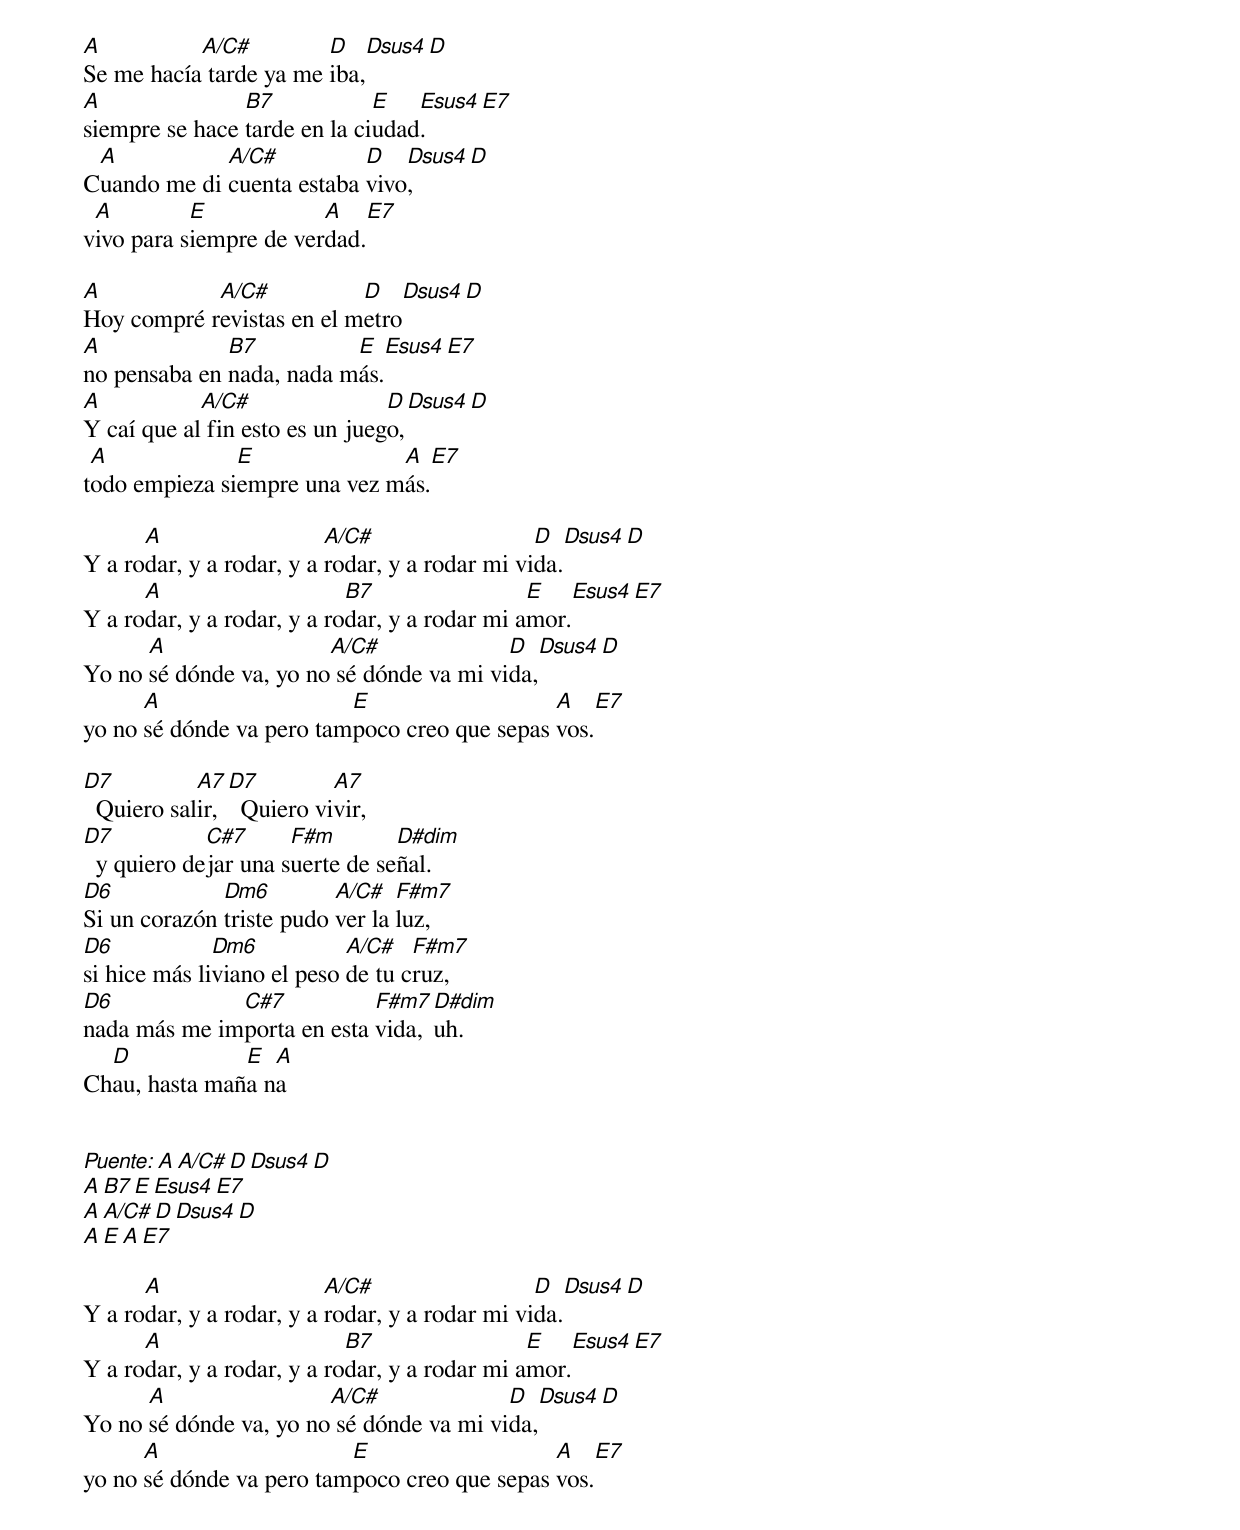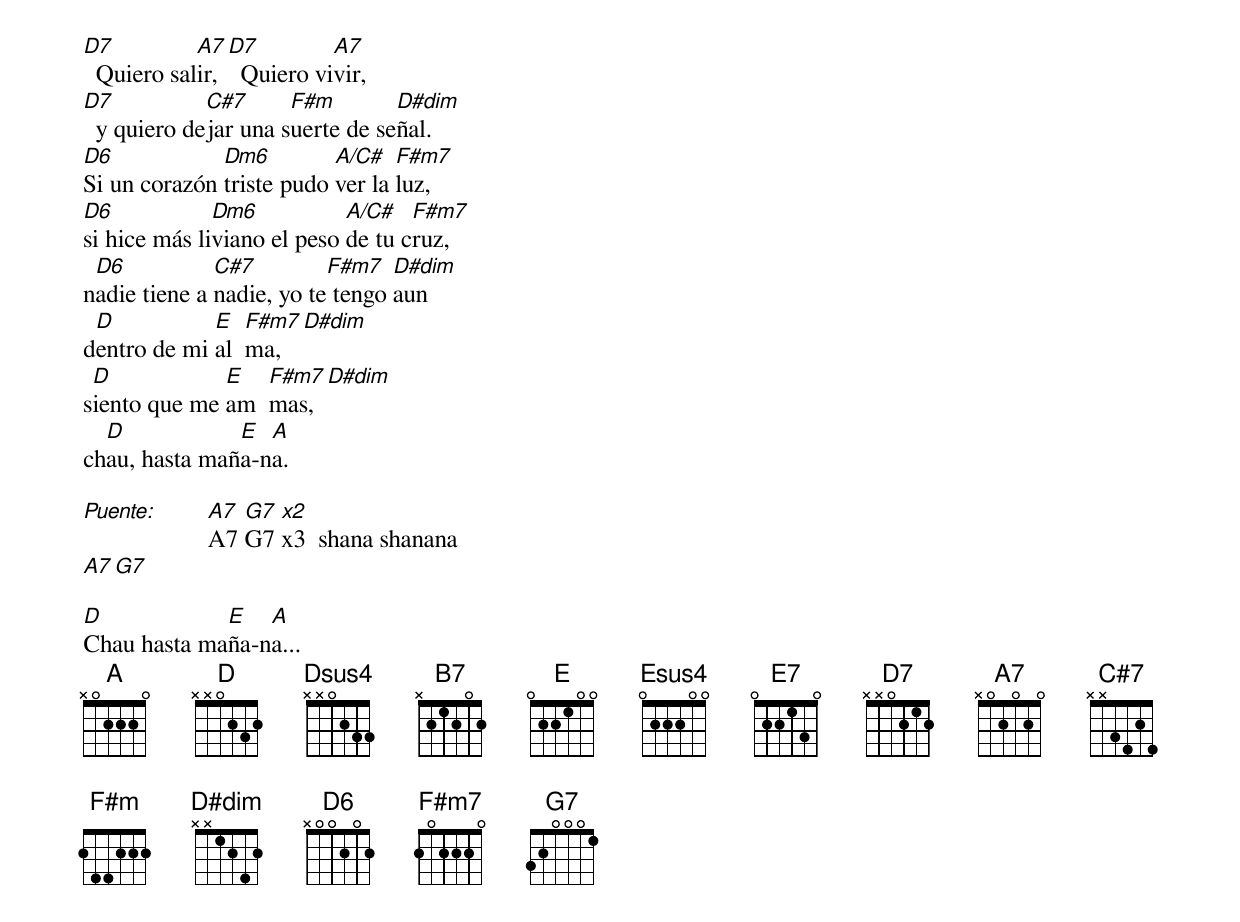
A          A/C#         D   Dsus4 D
Se me hacía tarde ya me iba,
A               B7            E   Esus4 E7
siempre se hace tarde en la ciudad.
 A           A/C#          D   Dsus4 D
Cuando me di cuenta estaba vivo,
 A         E            A    E7
vivo para siempre de verdad.

A           A/C#           D   Dsus4 D
Hoy compré revistas en el metro
A             B7          E   Esus4 E7
no pensaba en nada, nada más.
A           A/C#                D   Dsus4 D
Y caí que al fin esto es un juego,
 A             E              A    E7
todo empieza siempre una vez más.

      A                   A/C#                  D  Dsus4 D
Y a rodar, y a rodar, y a rodar, y a rodar mi vida.
      A                     B7                 E   Esus4 E7
Y a rodar, y a rodar, y a rodar, y a rodar mi amor.
      A                 A/C#              D   Dsus4 D
Yo no sé dónde va, yo no sé dónde va mi vida,
      A                   E                   A    E7
yo no sé dónde va pero tampoco creo que sepas vos.

D7          A7  D7         A7
  Quiero salir,   Quiero vivir,
D7           C#7      F#m        D#dim
  y quiero dejar una suerte de señal.
D6            Dm6         A/C#   F#m7
Si un corazón triste pudo ver la luz,
D6            Dm6           A/C#   F#m7
si hice más liviano el peso de tu cruz,
D6            C#7           F#m7  D#dim
nada más me importa en esta vida, uh.
  D            E  A
Chau, hasta maña na


Puente: A A/C# D Dsus4 D
        A B7 E Esus4 E7
        A A/C# D Dsus4 D
        A E A E7

      A                   A/C#                  D  Dsus4 D
Y a rodar, y a rodar, y a rodar, y a rodar mi vida.
      A                     B7                 E   Esus4 E7
Y a rodar, y a rodar, y a rodar, y a rodar mi amor.
      A                 A/C#              D   Dsus4 D
Yo no sé dónde va, yo no sé dónde va mi vida,
      A                   E                   A    E7
yo no sé dónde va pero tampoco creo que sepas vos.

D7          A7  D7         A7
  Quiero salir,   Quiero vivir,
D7           C#7      F#m        D#dim
  y quiero dejar una suerte de señal.
D6            Dm6         A/C#   F#m7
Si un corazón triste pudo ver la luz,
D6            Dm6           A/C#   F#m7
si hice más liviano el peso de tu cruz,
 D6           C#7         F#m7   D#dim
nadie tiene a nadie, yo te tengo aun
 D           E   F#m7   D#dim
dentro de mi al  ma,
 D            E   F#m7   D#dim
siento que me am  mas,
  D            E  A
chau, hasta maña-na.

Puente: A7 G7 x2
        A7 G7 x3  shana shanana
        A7 G7

D            E   A
Chau hasta maña-na...
